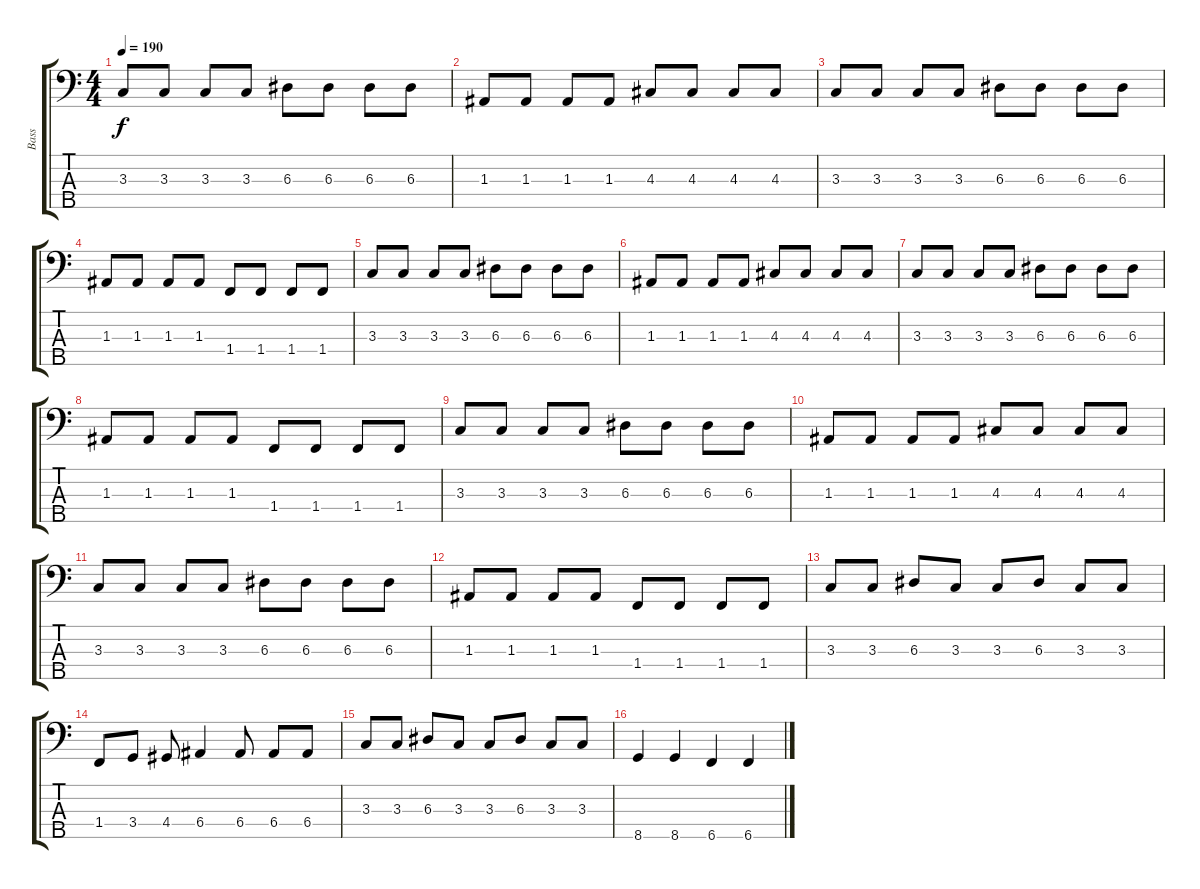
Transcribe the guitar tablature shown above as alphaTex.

\track ("Bass" "Bass") {instrument electricbasspick}
\staff {score tabs}
\tuning (G2 D2 A1 E1 B0) {hide}
\ts (4 4)
\tempo 190
\clef f4
\ks c
3.3.8{dy f} 3.3.8 3.3.8 3.3.8 6.3.8 6.3.8 6.3.8 6.3.8 |
1.3.8 1.3.8 1.3.8 1.3.8 4.3.8 4.3.8 4.3.8 4.3.8 |
3.3.8 3.3.8 3.3.8 3.3.8 6.3.8 6.3.8 6.3.8 6.3.8 |
1.3.8 1.3.8 1.3.8 1.3.8 1.4.8 1.4.8 1.4.8 1.4.8 |
3.3.8 3.3.8 3.3.8 3.3.8 6.3.8 6.3.8 6.3.8 6.3.8 |
1.3.8 1.3.8 1.3.8 1.3.8 4.3.8 4.3.8 4.3.8 4.3.8 |
3.3.8 3.3.8 3.3.8 3.3.8 6.3.8 6.3.8 6.3.8 6.3.8 |
1.3.8 1.3.8 1.3.8 1.3.8 1.4.8 1.4.8 1.4.8 1.4.8 |
3.3.8 3.3.8 3.3.8 3.3.8 6.3.8 6.3.8 6.3.8 6.3.8 |
1.3.8 1.3.8 1.3.8 1.3.8 4.3.8 4.3.8 4.3.8 4.3.8 |
3.3.8 3.3.8 3.3.8 3.3.8 6.3.8 6.3.8 6.3.8 6.3.8 |
1.3.8 1.3.8 1.3.8 1.3.8 1.4.8 1.4.8 1.4.8 1.4.8 |
3.3.8 3.3.8 6.3.8 3.3.8 3.3.8 6.3.8 3.3.8 3.3.8 |
1.4.8 3.4.8 4.4.8 6.4.4 6.4.8 6.4.8 6.4.8 |
3.3.8 3.3.8 6.3.8 3.3.8 3.3.8 6.3.8 3.3.8 3.3.8 |
8.5.4 8.5.4 6.5.4 6.5.4
